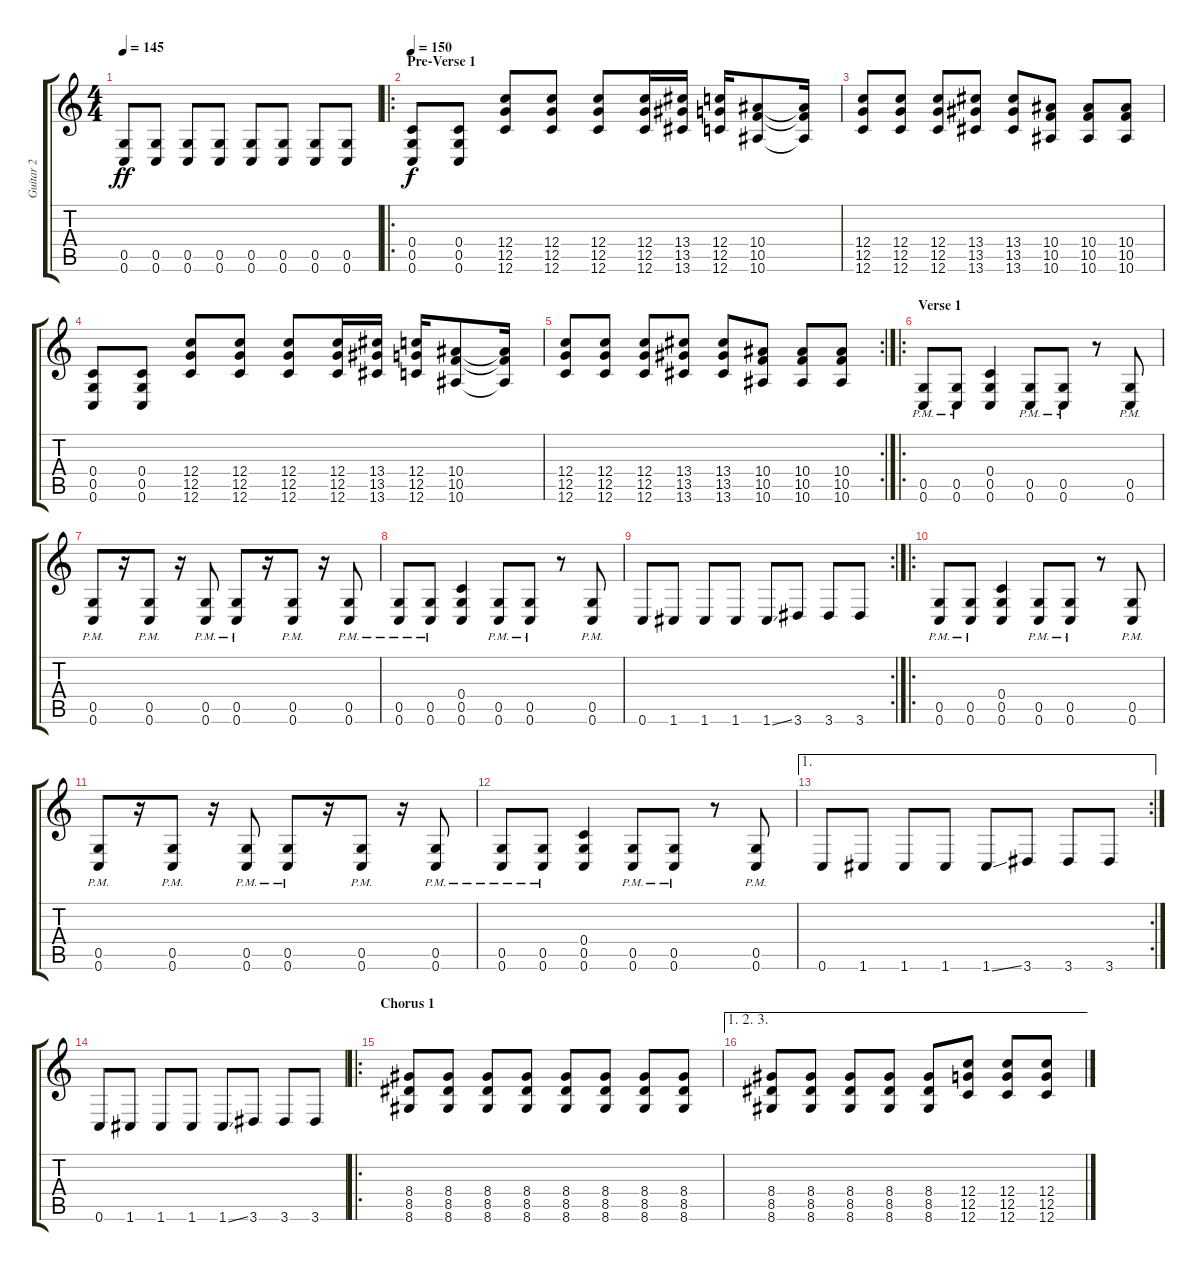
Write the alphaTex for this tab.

\track ("Guitar 2" "Guitar 2") {instrument distortionguitar}
\staff {score tabs}
\tuning (D4 A3 F3 C3 G2 C2) {hide}
\ts (4 4)
\tempo 145
\clef g2
\ks c
(0.5 0.6).8{dy ff} (0.5 0.6).8 (0.5 0.6).8 (0.5 0.6).8 (0.5 0.6).8 (0.5 0.6).8 (0.5 0.6).8 (0.5 0.6).8 |
\ro
\section ("" "Pre-Verse 1")
\tempo 150
(0.4 0.5 0.6).8{dy f} (0.4 0.5 0.6).8 (12.4 12.5 12.6).8 (12.4 12.5 12.6).8 (12.4 12.5 12.6).8 (12.4 12.5 12.6).16 (13.4 13.5 13.6).16 (12.4 12.5 12.6).16 (10.4 10.5 10.6).8 (10.4{t} 10.5{t} 10.6{t}).16 |
(12.4 12.5 12.6).8 (12.4 12.5 12.6).8 (12.4 12.5 12.6).8 (13.4 13.5 13.6).8 (13.4 13.5 13.6).8 (10.4 10.5 10.6).8 (10.4 10.5 10.6).8 (10.4 10.5 10.6).8 |
(0.4 0.5 0.6).8 (0.4 0.5 0.6).8 (12.4 12.5 12.6).8 (12.4 12.5 12.6).8 (12.4 12.5 12.6).8 (12.4 12.5 12.6).16 (13.4 13.5 13.6).16 (12.4 12.5 12.6).16 (10.4 10.5 10.6).8 (10.4{t} 10.5{t} 10.6{t}).16 |
\rc 2
(12.4 12.5 12.6).8 (12.4 12.5 12.6).8 (12.4 12.5 12.6).8 (13.4 13.5 13.6).8 (13.4 13.5 13.6).8 (10.4 10.5 10.6).8 (10.4 10.5 10.6).8 (10.4 10.5 10.6).8 |
\ro
\section ("" "Verse 1")
(0.5{pm} 0.6{pm}).8 (0.5{pm} 0.6{pm}).8 (0.4 0.5 0.6).4 (0.5{pm} 0.6{pm}).8 (0.5{pm} 0.6{pm}).8 r.8 (0.5{pm} 0.6{pm}).8 |
(0.5{pm} 0.6{pm}).8 r.16 (0.5{pm} 0.6{pm}).8 r.16 (0.5{pm} 0.6{pm}).8 (0.5{pm} 0.6{pm}).8 r.16 (0.5{pm} 0.6{pm}).8 r.16 (0.5{pm} 0.6{pm}).8 |
(0.5{pm} 0.6{pm}).8 (0.5{pm} 0.6{pm}).8 (0.4 0.5 0.6).4 (0.5{pm} 0.6{pm}).8 (0.5{pm} 0.6{pm}).8 r.8 (0.5{pm} 0.6{pm}).8 |
\rc 2
0.6.8 1.6.8 1.6.8 1.6.8 1.6{ss}.8 3.6.8 3.6.8 3.6.8 |
\ro
(0.5{pm} 0.6{pm}).8 (0.5{pm} 0.6{pm}).8 (0.4 0.5 0.6).4 (0.5{pm} 0.6{pm}).8 (0.5{pm} 0.6{pm}).8 r.8 (0.5{pm} 0.6{pm}).8 |
(0.5{pm} 0.6{pm}).8 r.16 (0.5{pm} 0.6{pm}).8 r.16 (0.5{pm} 0.6{pm}).8 (0.5{pm} 0.6{pm}).8 r.16 (0.5{pm} 0.6{pm}).8 r.16 (0.5{pm} 0.6{pm}).8 |
(0.5{pm} 0.6{pm}).8 (0.5{pm} 0.6{pm}).8 (0.4 0.5 0.6).4 (0.5{pm} 0.6{pm}).8 (0.5{pm} 0.6{pm}).8 r.8 (0.5{pm} 0.6{pm}).8 |
\ae 1
\rc 2
0.6.8 1.6.8 1.6.8 1.6.8 1.6{ss}.8 3.6.8 3.6.8 3.6.8 |
0.6.8 1.6.8 1.6.8 1.6.8 1.6{ss}.8 3.6.8 3.6.8 3.6.8 |
\ro
\section ("" "Chorus 1")
(8.4 8.5 8.6).8 (8.4 8.5 8.6).8 (8.4 8.5 8.6).8 (8.4 8.5 8.6).8 (8.4 8.5 8.6).8 (8.4 8.5 8.6).8 (8.4 8.5 8.6).8 (8.4 8.5 8.6).8 |
\ae (1 2 3)
(8.4 8.5 8.6).8 (8.4 8.5 8.6).8 (8.4 8.5 8.6).8 (8.4 8.5 8.6).8 (8.4 8.5 8.6).8 (12.4 12.5 12.6).8 (12.4 12.5 12.6).8 (12.4 12.5 12.6).8
